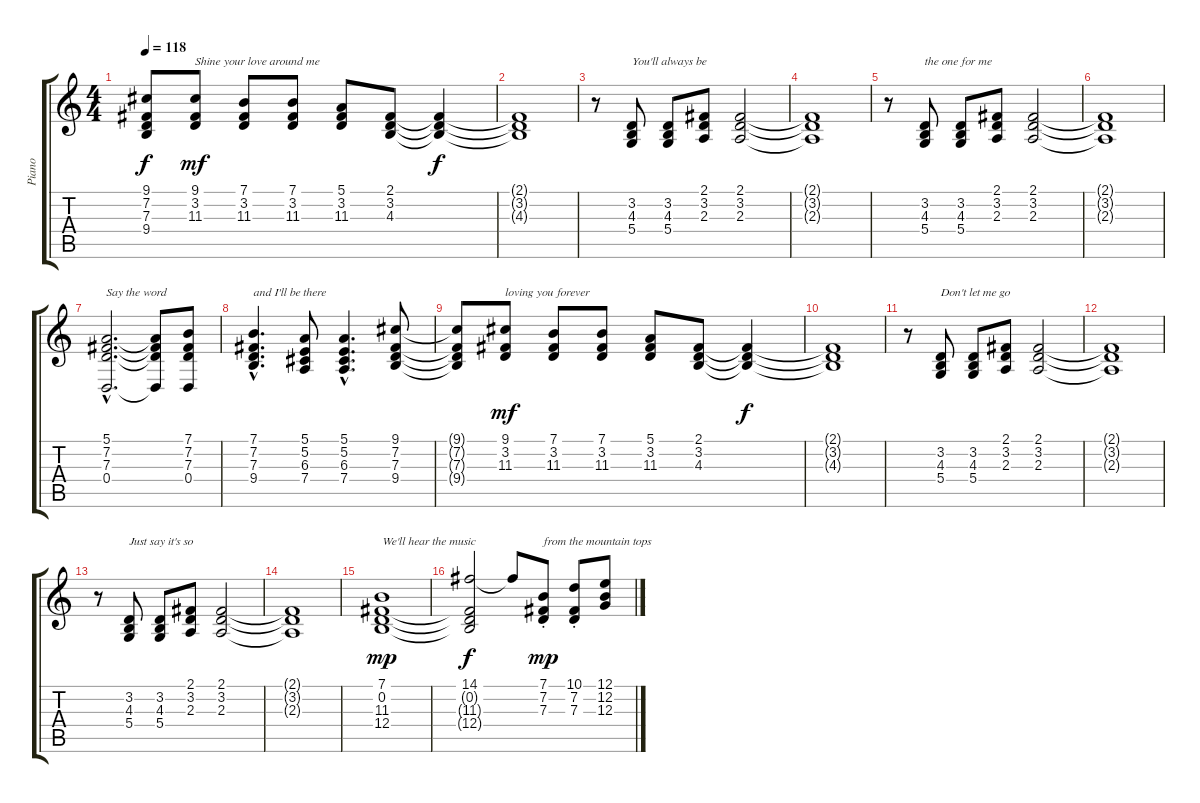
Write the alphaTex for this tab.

\track ("Piano" "Piano") {instrument acousticgrandpiano}
\staff {score tabs}
\tuning (E4 B3 G3 D3 A2 E2) {hide}
\ts (4 4)
\tempo 118
\clef g2
\ks c
(9.1{t} 7.2{t} 7.3{t} 9.4{t}).8{dy f} (9.1 3.2 11.3).8{txt "Shine your love around me" dy mf} (7.1 3.2 11.3).8 (7.1 3.2 11.3).8 (5.1 3.2 11.3).8 (2.1 3.2 4.3).8 (2.1{t} 3.2{t} 4.3{t}).4{dy f} |
(2.1{t} 3.2{t} 4.3{t}).1 |
r.8 (3.2 4.3 5.4).8{txt "You'll always be"} (3.2 4.3 5.4).8 (2.1 3.2 2.3).8 (2.1 3.2 2.3).2 |
(2.1{t} 3.2{t} 2.3{t}).1 |
r.8 (3.2 4.3 5.4).8{txt "the one for me"} (3.2 4.3 5.4).8 (2.1 3.2 2.3).8 (2.1 3.2 2.3).2 |
(2.1{t} 3.2{t} 2.3{t}).1 |
(5.1{hac} 7.2{hac} 7.3{hac} 0.4{hac}).2{d txt "Say the word"} (5.1{t} 7.2{t} 7.3{t} 0.4{t}).8 (7.1 7.2 7.3 0.4).8 |
(7.1{hac} 7.2{hac} 7.3{hac} 9.4{hac}).4{d txt "and I'll be there"} (5.1 5.2 6.3 7.4).8 (5.1{hac} 5.2{hac} 6.3{hac} 7.4{hac}).4{d} (9.1 7.2 7.3 9.4).8 |
(9.1{t} 7.2{t} 7.3{t} 9.4{t}).8 (9.1 3.2 11.3).8{txt "loving you forever" dy mf} (7.1 3.2 11.3).8 (7.1 3.2 11.3).8 (5.1 3.2 11.3).8 (2.1 3.2 4.3).8 (2.1{t} 3.2{t} 4.3{t}).4{dy f} |
(2.1{t} 3.2{t} 4.3{t}).1 |
r.8 (3.2 4.3 5.4).8{txt "Don't let me go"} (3.2 4.3 5.4).8 (2.1 3.2 2.3).8 (2.1 3.2 2.3).2 |
(2.1{t} 3.2{t} 2.3{t}).1 |
r.8 (3.2 4.3 5.4).8{txt "Just say it's so"} (3.2 4.3 5.4).8 (2.1 3.2 2.3).8 (2.1 3.2 2.3).2 |
(2.1{t} 3.2{t} 2.3{t}).1 |
(7.1 0.2 11.3 12.4).1{txt "We'll hear the music" dy mp} |
(14.1 0.2{t} 11.3{t} 12.4{t}).2{dy f} 14.1{t}.8 (7.1{st} 7.2 7.3).8{txt "from the mountain tops" dy mp} (10.1{st} 7.2 7.3).8 (12.1 12.2 12.3).8
